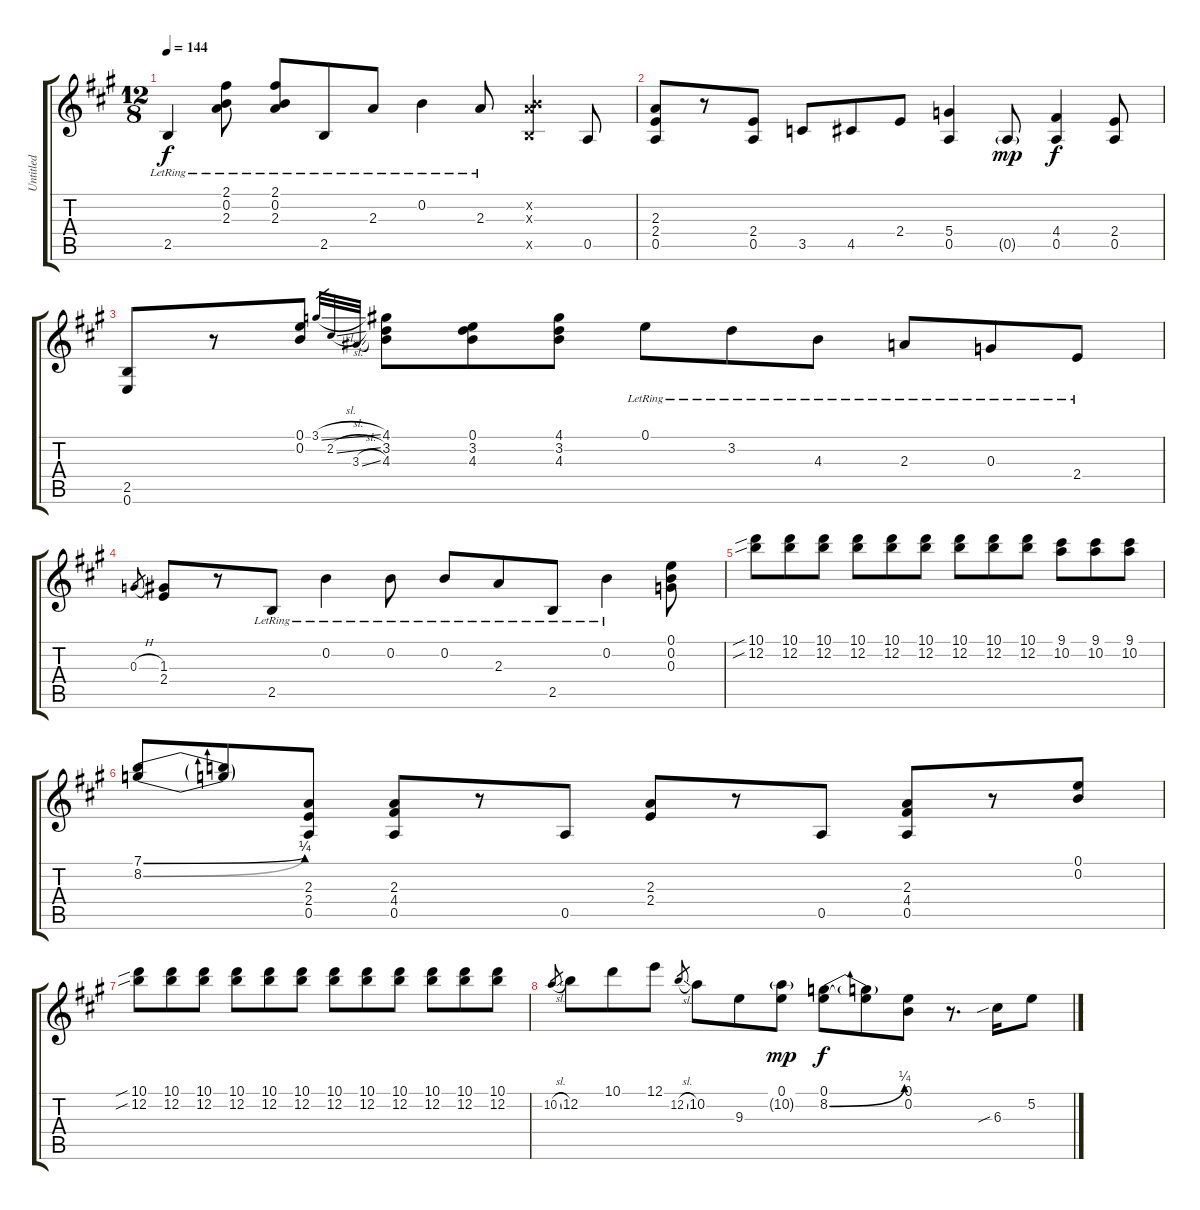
\track ("Untitled" "Untitled") {instrument acousticguitarsteel}
\staff {score tabs}
\tuning (E4 B3 G3 D3 A2 E2) {hide}
\ts (12 8)
\tempo 144
\clef g2
\ks a
2.5{lr}.4{dy f} (2.1{lr} 0.2{lr} 2.3{lr}).8 (2.1{lr} 0.2{lr} 2.3{lr}).8 2.5{lr}.8 2.3{lr}.8 0.2{lr}.4 2.3{lr}.8 (0.2{x} 2.3{x} 2.5{x}).4 0.5.8 |
(2.3 2.4 0.5).8 r.8 (2.4 0.5).8 3.5.8 4.5.8 2.4.8 (5.4 0.5).4 0.5{g}.8{dy mp} (4.4 0.5).4{dy f} (2.4 0.5).8 |
(2.5 0.6).8 r.8 (0.1 0.2).8 3.1{sl}.32{gr} 2.2{sl}.32{gr} 3.3{sl}.32{gr} (4.1 3.2 4.3).8 (0.1 3.2 4.3).8 (4.1 3.2 4.3).8 0.1{lr}.8 3.2{lr}.8 4.3{lr}.8 2.3{lr}.8 0.3{lr}.8 2.4{lr}.8 |
0.3{h}.8{gr} (1.3 2.4).8 r.8 2.5{lr}.8 0.2{lr}.4 0.2{lr}.8 0.2{lr}.8 2.3{lr}.8 2.5{lr}.8 0.2{lr}.4 (0.1 0.2 0.3).8 |
(10.1{sib} 12.2{sib}).8 (10.1 12.2).8 (10.1 12.2).8 (10.1 12.2).8 (10.1 12.2).8 (10.1 12.2).8 (10.1 12.2).8 (10.1 12.2).8 (10.1 12.2).8 (9.1 10.2).8 (9.1 10.2).8 (9.1 10.2).8 |
(7.1{be (bend 0 0 60 1)} 8.2{be (bend 0 0 60 1)}).8 (7.1{t} 8.2{t}).8 (2.3 2.4 0.5).8 (2.3 4.4 0.5).8 r.8 0.5.8 (2.3 2.4).8 r.8 0.5.8 (2.3 4.4 0.5).8 r.8 (0.1 0.2).8 |
(10.1{sib} 12.2{sib}).8 (10.1 12.2).8 (10.1 12.2).8 (10.1 12.2).8 (10.1 12.2).8 (10.1 12.2).8 (10.1 12.2).8 (10.1 12.2).8 (10.1 12.2).8 (10.1 12.2).8 (10.1 12.2).8 (10.1 12.2).8 |
10.2{sl}.8{gr} 12.2.8 10.1.8 12.1.8 12.2{sl}.8{gr} 10.2.8 9.3.8 (0.1 10.2{g}).8{dy mp} (0.1 8.2{be (bend 0 0 60 1)}).8{dy f} (0.1{t} 8.2{t}).8 (0.1 0.2).8 r.8{d} 6.3{sib}.16 5.2.8
